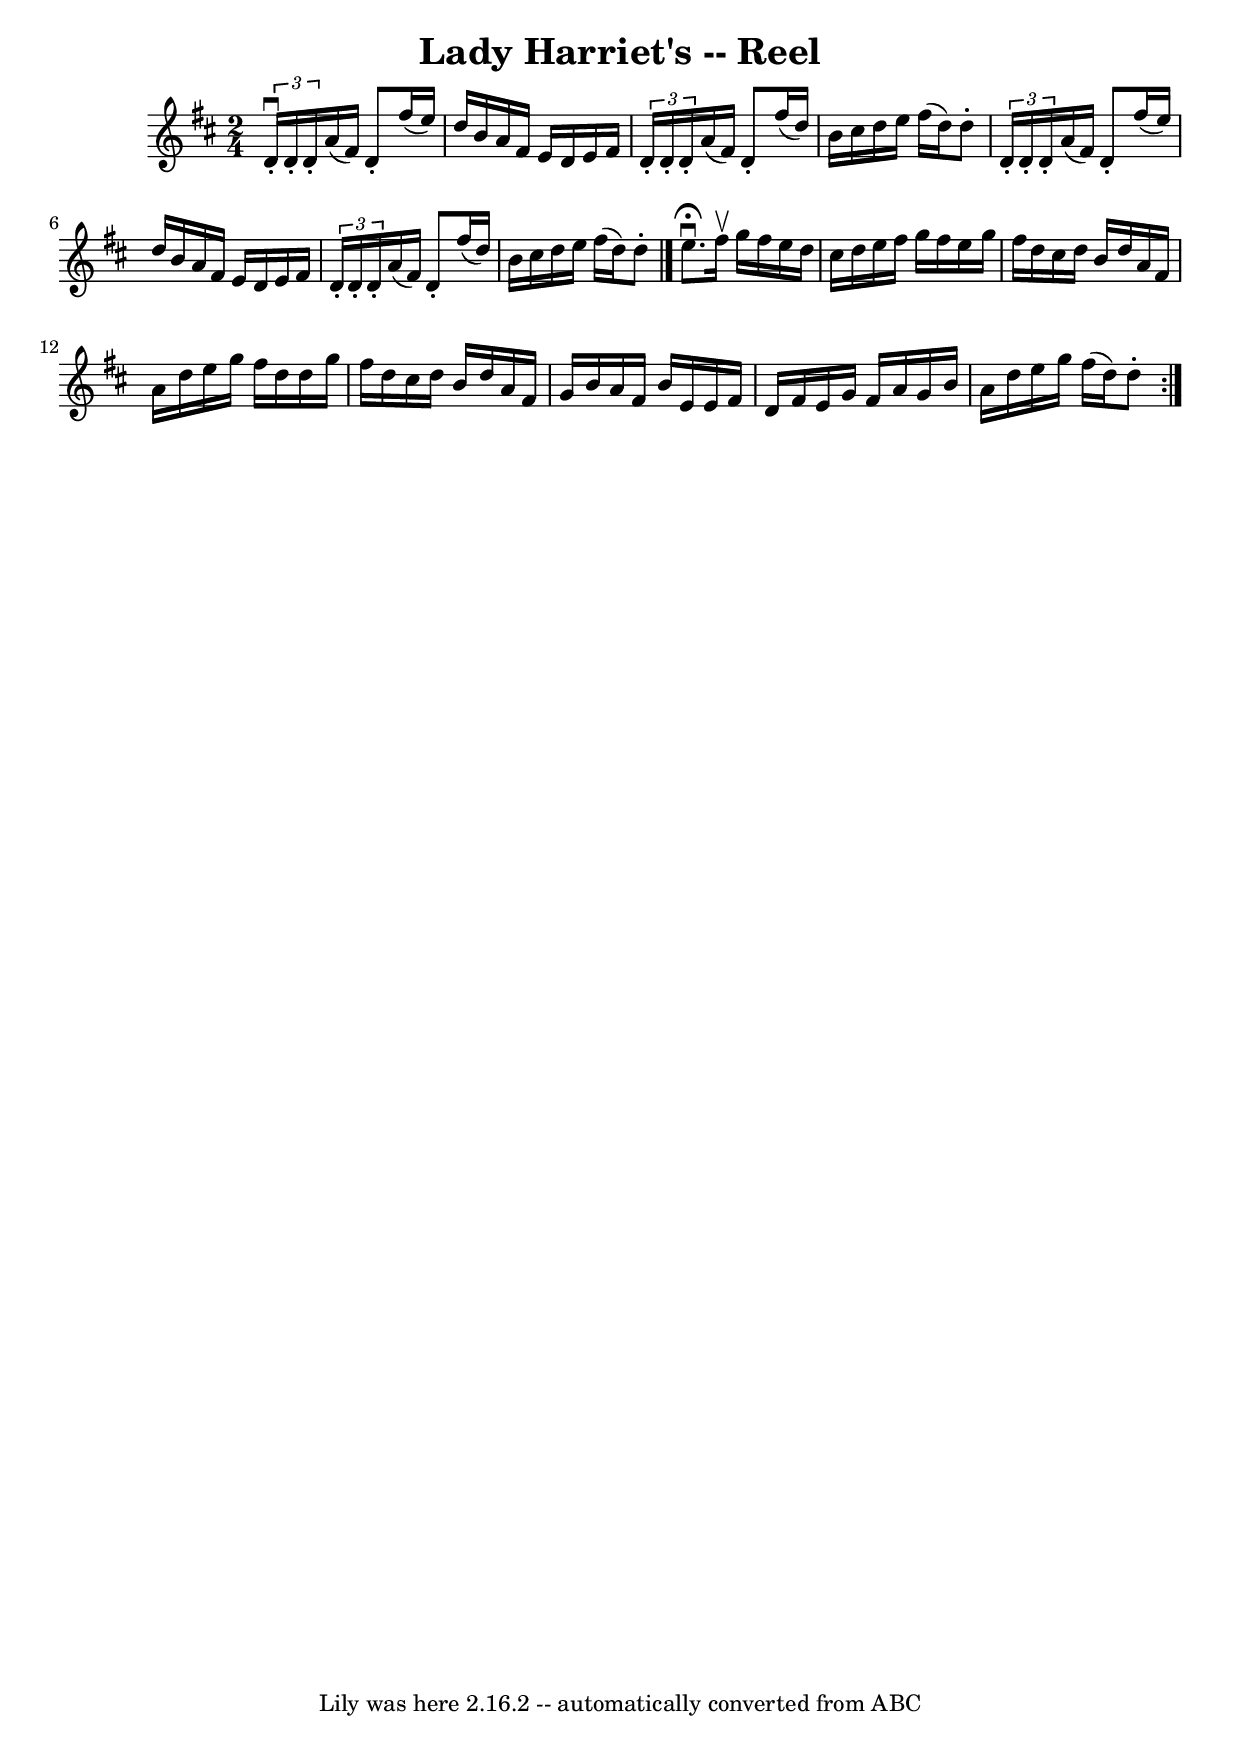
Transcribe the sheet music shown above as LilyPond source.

\version "2.16.2"
\include "Mammoth.ily"
\header {
  %% book = "Ryan's Mammoth Collection"
  crossRefNumber = "1"
  footnotes = "\\\\248"
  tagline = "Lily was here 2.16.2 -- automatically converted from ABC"
  title = "Lady Harriet's -- Reel"

}
voicedefault =  {


  \time 2/4 
  \key d \major   \times 2/3 { d'16^\downbow-. d'16 -. d'16 -. 
			     } 
  a'16 (fis'16) d'8 -. fis''16 (e''16)   |
  d''16    
  b'16 a'16 fis'16 e'16 d'16 e'16 fis'16    |
  
  \times 2/3 { d'16 -. d'16 -. d'16 -. 
	     } a'16 (fis'16) d'8 -.   
  fis''16 (d''16)   |
  b'16 cis''16 d''16 e''16    
  fis''16 (d''16) d''8 -.   |
  \times 2/3 { d'16 -. d'16 -. 
	       d'16 -. 
	     } a'16 (fis'16) d'8 -. fis''16 (e''16)   |
  
  d''16 b'16 a'16 fis'16 e'16 d'16 e'16 fis'16    |
  
  \times 2/3 { d'16 -. d'16 -. d'16 -. 
	     } a'16 (fis'16) d'8 -.   
  fis''16 (d''16)   |
  b'16 cis''16 d''16 e''16    
  fis''16 (d''16) d''8 -.   \bar "|."     
  \repeat volta 2 {
    e''8. 
    ^\fermata^\downbow fis''16^\upbow g''16 fis''16 e''16 d''16    
    |
    cis''16 d''16 e''16 fis''16 g''16 fis''16 e''16    
    g''16    |
    fis''16 d''16 cis''16 d''16 b'16 d''16    
    a'16 fis'16    |
    a'16 d''16 e''16 g''16 fis''16    
    d''16 d''16 g''16    |
    fis''16 d''16 cis''16 d''16    
    b'16 d''16 a'16 fis'16    |
    g'16 b'16 a'16 fis'16    
    b'16 e'16 e'16 fis'16    |
    d'16 fis'16 e'16 g'16    
    fis'16 a'16 g'16 b'16    |
    a'16 d''16 e''16 g''16    
    fis''16 (d''16) d''8 -.     
  }   

}

\score{
  <<

    \context Staff="default"
    {
      \voicedefault 
      
    }

  >>
  \layout {
    
  }
  \midi {
  }

}
